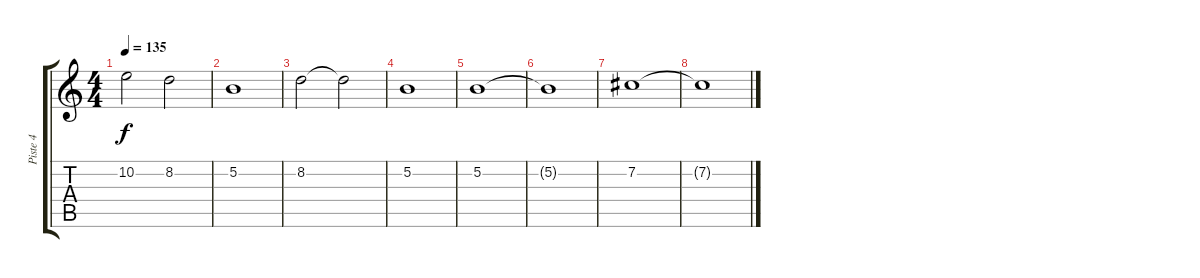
\track ("Piste 4" "Piste 4") {instrument distortionguitar}
\staff {score tabs}
\tuning (B3 Gb3 D3 A2 E2 B1) {hide}
\ts (4 4)
\tempo 135
\clef g2
\ks c
10.2.2{dy f volume 5} 8.2.2 |
5.2.1 |
8.2.2 8.2{t}.2 |
5.2.1 |
5.2.1{volume 5} |
5.2{t}.1 |
7.2.1 |
7.2{t}.1
